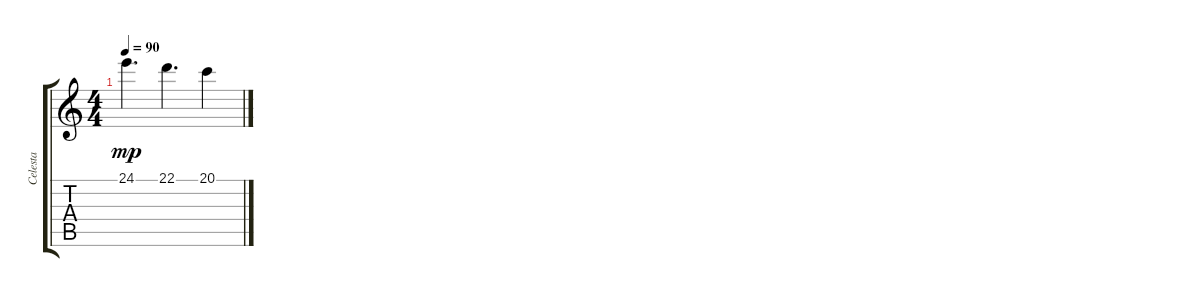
\track ("Celesta" "Celesta") {instrument celesta}
\staff {score tabs}
\tuning (E4 B3 G3 D3 A2 E2) {hide}
\ts (4 4)
\tempo 90
\clef g2
\ks c
24.1{t}.4{d dy mp} 22.1.4{d} 20.1.4
